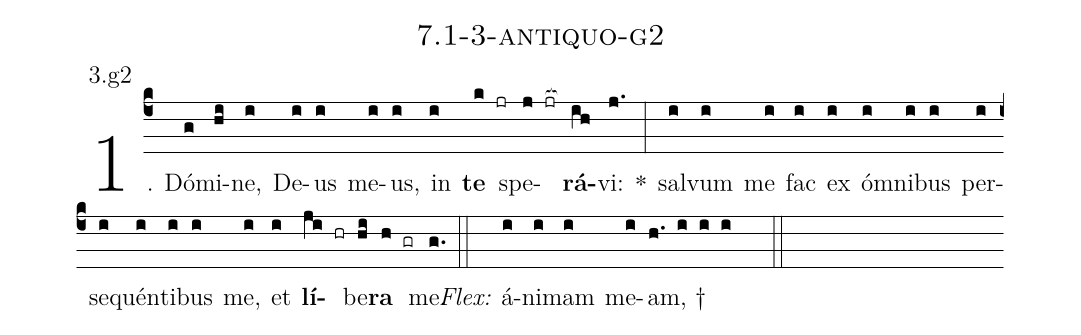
name: 7.1-3-antiquo-g2;
annotation: 3.g2;
%%
(c4)1. Dó(g)mi(hi)ne,(i) De(i)us(i) me(i)us,(i) in(i) <b>te</b>(k jr) spe(j jr[ocb:1{])<b>rá</b>(ih[ocb:0}])vi:(j.) *(:) sal(i)vum(i) me(i) fac(i) ex(i) óm(i)ni(i)bus(i) per(i)se(i)quén(i)ti(i)bus(i) me,(i) et(i) <b>lí</b>(ji hr)be(hi)<b>ra</b>(h gr) me.(g.) (::)
<i>Flex:</i>()  á(i)ni(i)mam(i) me(i)am, †(h. i i i  ::)
